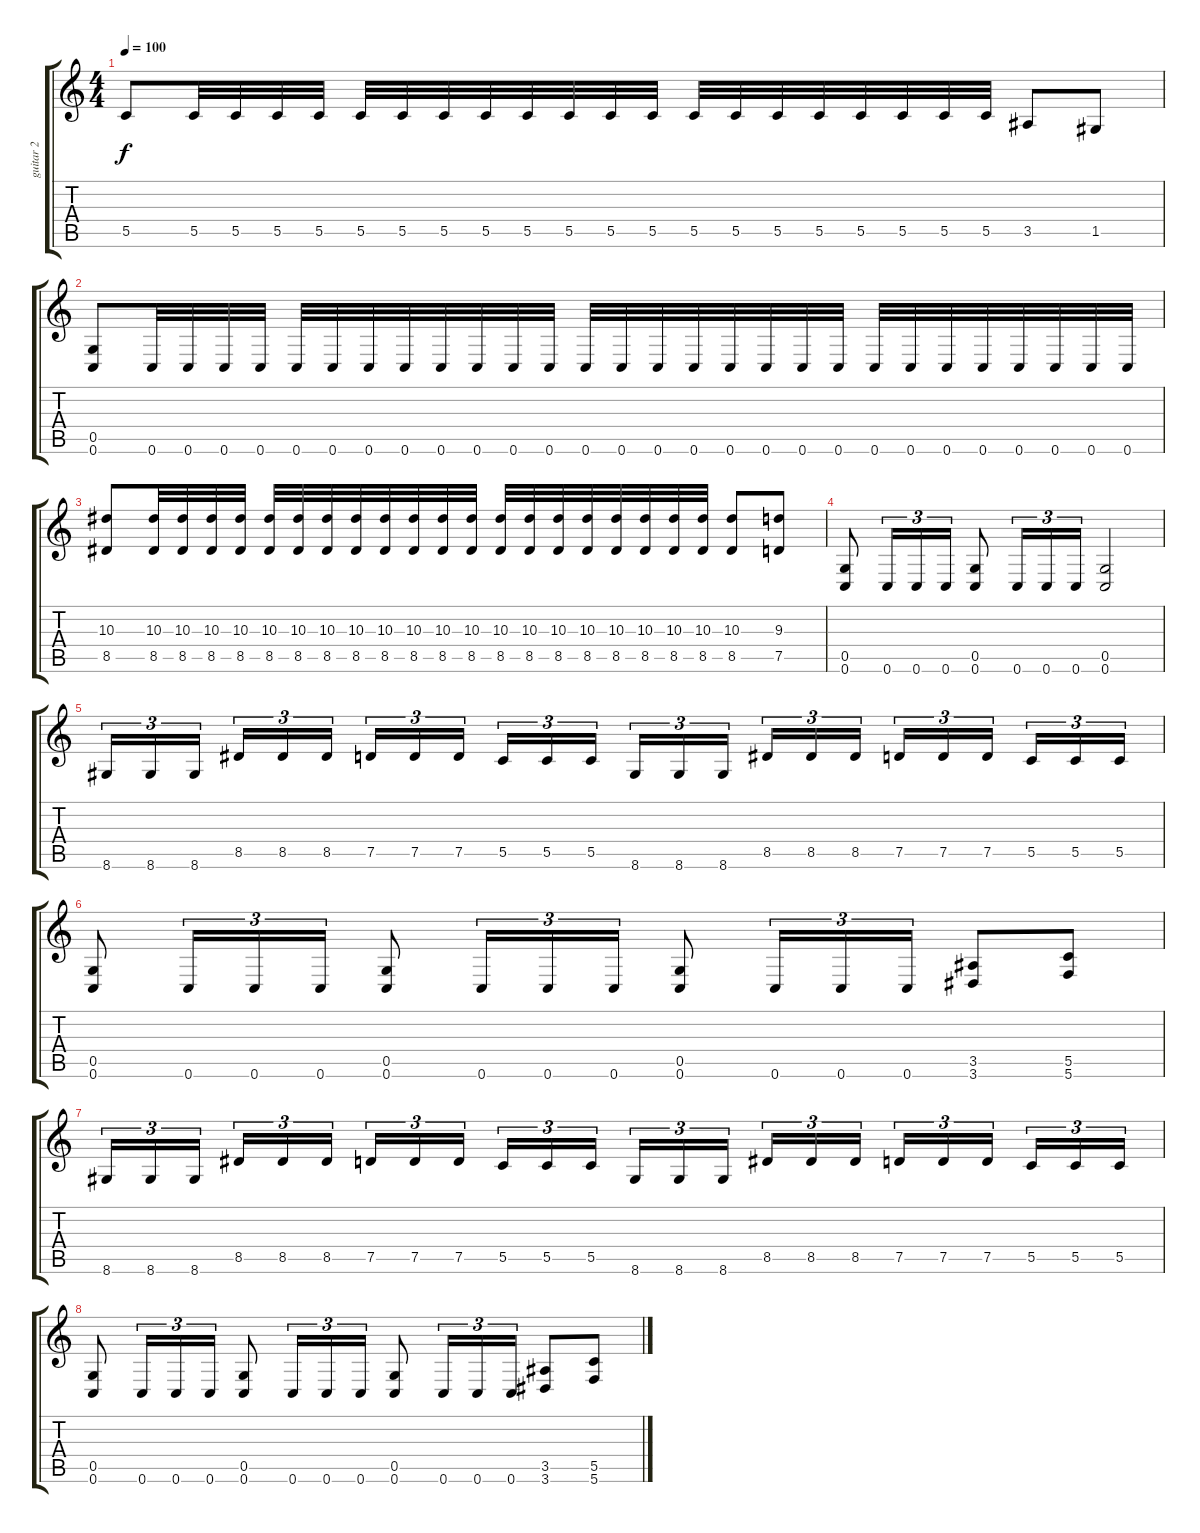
\track ("guitar 2" "guitar 2") {instrument overdrivenguitar}
\staff {score tabs}
\tuning (D4 A3 F3 C3 G2 C2) {hide}
\ts (4 4)
\tempo 100
\clef g2
\ks c
5.5.8{dy f} 5.5.32 5.5.32 5.5.32 5.5.32 5.5.32 5.5.32 5.5.32 5.5.32 5.5.32 5.5.32 5.5.32 5.5.32 5.5.32 5.5.32 5.5.32 5.5.32 5.5.32 5.5.32 5.5.32 5.5.32 3.5.8 1.5.8 |
(0.5 0.6).8 0.6.32 0.6.32 0.6.32 0.6.32 0.6.32 0.6.32 0.6.32 0.6.32 0.6.32 0.6.32 0.6.32 0.6.32 0.6.32 0.6.32 0.6.32 0.6.32 0.6.32 0.6.32 0.6.32 0.6.32 0.6.32 0.6.32 0.6.32 0.6.32 0.6.32 0.6.32 0.6.32 0.6.32 |
(10.3 8.5).8 (10.3 8.5).32 (10.3 8.5).32 (10.3 8.5).32 (10.3 8.5).32 (10.3 8.5).32 (10.3 8.5).32 (10.3 8.5).32 (10.3 8.5).32 (10.3 8.5).32 (10.3 8.5).32 (10.3 8.5).32 (10.3 8.5).32 (10.3 8.5).32 (10.3 8.5).32 (10.3 8.5).32 (10.3 8.5).32 (10.3 8.5).32 (10.3 8.5).32 (10.3 8.5).32 (10.3 8.5).32 (10.3 8.5).8 (9.3 7.5).8 |
(0.5 0.6).8 0.6.16{tu (3 2)} 0.6.16{tu (3 2)} 0.6.16{tu (3 2)} (0.5 0.6).8 0.6.16{tu (3 2)} 0.6.16{tu (3 2)} 0.6.16{tu (3 2)} (0.5 0.6).2 |
8.6.16{tu (3 2)} 8.6.16{tu (3 2)} 8.6.16{tu (3 2)} 8.5.16{tu (3 2)} 8.5.16{tu (3 2)} 8.5.16{tu (3 2)} 7.5.16{tu (3 2)} 7.5.16{tu (3 2)} 7.5.16{tu (3 2)} 5.5.16{tu (3 2)} 5.5.16{tu (3 2)} 5.5.16{tu (3 2)} 8.6.16{tu (3 2)} 8.6.16{tu (3 2)} 8.6.16{tu (3 2)} 8.5.16{tu (3 2)} 8.5.16{tu (3 2)} 8.5.16{tu (3 2)} 7.5.16{tu (3 2)} 7.5.16{tu (3 2)} 7.5.16{tu (3 2)} 5.5.16{tu (3 2)} 5.5.16{tu (3 2)} 5.5.16{tu (3 2)} |
(0.5 0.6).8 0.6.16{tu (3 2)} 0.6.16{tu (3 2)} 0.6.16{tu (3 2)} (0.5 0.6).8 0.6.16{tu (3 2)} 0.6.16{tu (3 2)} 0.6.16{tu (3 2)} (0.5 0.6).8 0.6.16{tu (3 2)} 0.6.16{tu (3 2)} 0.6.16{tu (3 2)} (3.5 3.6).8 (5.5 5.6).8 |
8.6.16{tu (3 2)} 8.6.16{tu (3 2)} 8.6.16{tu (3 2)} 8.5.16{tu (3 2)} 8.5.16{tu (3 2)} 8.5.16{tu (3 2)} 7.5.16{tu (3 2)} 7.5.16{tu (3 2)} 7.5.16{tu (3 2)} 5.5.16{tu (3 2)} 5.5.16{tu (3 2)} 5.5.16{tu (3 2)} 8.6.16{tu (3 2)} 8.6.16{tu (3 2)} 8.6.16{tu (3 2)} 8.5.16{tu (3 2)} 8.5.16{tu (3 2)} 8.5.16{tu (3 2)} 7.5.16{tu (3 2)} 7.5.16{tu (3 2)} 7.5.16{tu (3 2)} 5.5.16{tu (3 2)} 5.5.16{tu (3 2)} 5.5.16{tu (3 2)} |
(0.5 0.6).8 0.6.16{tu (3 2)} 0.6.16{tu (3 2)} 0.6.16{tu (3 2)} (0.5 0.6).8 0.6.16{tu (3 2)} 0.6.16{tu (3 2)} 0.6.16{tu (3 2)} (0.5 0.6).8 0.6.16{tu (3 2)} 0.6.16{tu (3 2)} 0.6.16{tu (3 2)} (3.5 3.6).8 (5.5 5.6).8
